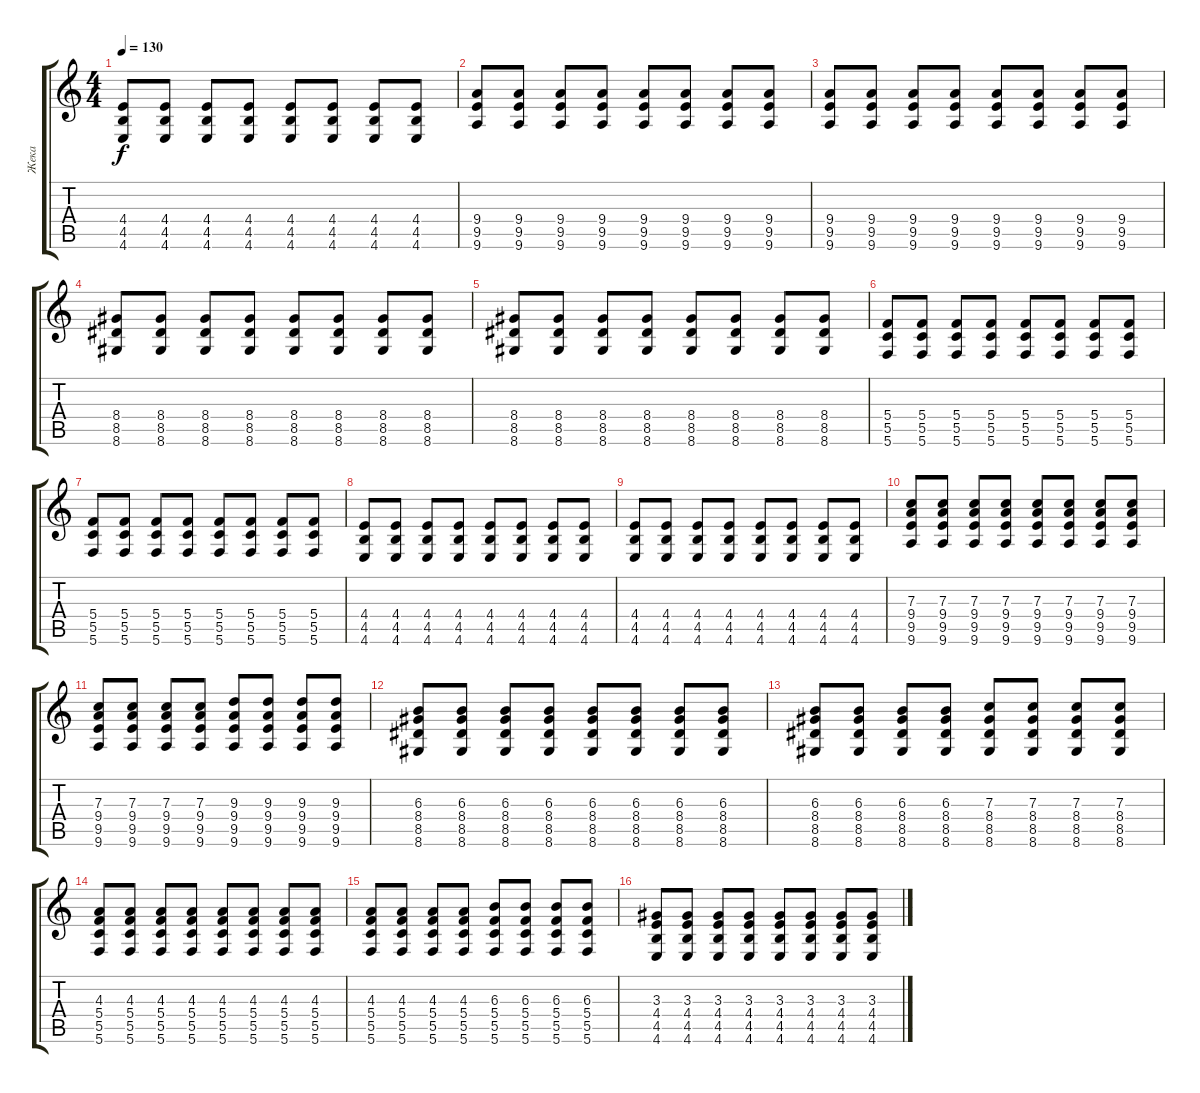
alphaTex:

\track ("Жека" "Жека") {instrument overdrivenguitar}
\staff {score tabs}
\tuning (D4 A3 F3 C3 G2 C2) {hide}
\ts (4 4)
\tempo 130
\clef g2
\ks c
(4.4 4.5 4.6).8{dy f} (4.4 4.5 4.6).8 (4.4 4.5 4.6).8 (4.4 4.5 4.6).8 (4.4 4.5 4.6).8 (4.4 4.5 4.6).8 (4.4 4.5 4.6).8 (4.4 4.5 4.6).8 |
(9.4 9.5 9.6).8 (9.4 9.5 9.6).8 (9.4 9.5 9.6).8 (9.4 9.5 9.6).8 (9.4 9.5 9.6).8 (9.4 9.5 9.6).8 (9.4 9.5 9.6).8 (9.4 9.5 9.6).8 |
(9.4 9.5 9.6).8 (9.4 9.5 9.6).8 (9.4 9.5 9.6).8 (9.4 9.5 9.6).8 (9.4 9.5 9.6).8 (9.4 9.5 9.6).8 (9.4 9.5 9.6).8 (9.4 9.5 9.6).8 |
(8.4 8.5 8.6).8 (8.4 8.5 8.6).8 (8.4 8.5 8.6).8 (8.4 8.5 8.6).8 (8.4 8.5 8.6).8 (8.4 8.5 8.6).8 (8.4 8.5 8.6).8 (8.4 8.5 8.6).8 |
(8.4 8.5 8.6).8 (8.4 8.5 8.6).8 (8.4 8.5 8.6).8 (8.4 8.5 8.6).8 (8.4 8.5 8.6).8 (8.4 8.5 8.6).8 (8.4 8.5 8.6).8 (8.4 8.5 8.6).8 |
(5.4 5.5 5.6).8 (5.4 5.5 5.6).8 (5.4 5.5 5.6).8 (5.4 5.5 5.6).8 (5.4 5.5 5.6).8 (5.4 5.5 5.6).8 (5.4 5.5 5.6).8 (5.4 5.5 5.6).8 |
(5.4 5.5 5.6).8 (5.4 5.5 5.6).8 (5.4 5.5 5.6).8 (5.4 5.5 5.6).8 (5.4 5.5 5.6).8 (5.4 5.5 5.6).8 (5.4 5.5 5.6).8 (5.4 5.5 5.6).8 |
(4.4 4.5 4.6).8 (4.4 4.5 4.6).8 (4.4 4.5 4.6).8 (4.4 4.5 4.6).8 (4.4 4.5 4.6).8 (4.4 4.5 4.6).8 (4.4 4.5 4.6).8 (4.4 4.5 4.6).8 |
(4.4 4.5 4.6).8 (4.4 4.5 4.6).8 (4.4 4.5 4.6).8 (4.4 4.5 4.6).8 (4.4 4.5 4.6).8 (4.4 4.5 4.6).8 (4.4 4.5 4.6).8 (4.4 4.5 4.6).8 |
(7.3 9.4 9.5 9.6).8 (7.3 9.4 9.5 9.6).8 (7.3 9.4 9.5 9.6).8 (7.3 9.4 9.5 9.6).8 (7.3 9.4 9.5 9.6).8 (7.3 9.4 9.5 9.6).8 (7.3 9.4 9.5 9.6).8 (7.3 9.4 9.5 9.6).8 |
(7.3 9.4 9.5 9.6).8 (7.3 9.4 9.5 9.6).8 (7.3 9.4 9.5 9.6).8 (7.3 9.4 9.5 9.6).8 (9.3 9.4 9.5 9.6).8 (9.3 9.4 9.5 9.6).8 (9.3 9.4 9.5 9.6).8 (9.3 9.4 9.5 9.6).8 |
(6.3 8.4 8.5 8.6).8 (6.3 8.4 8.5 8.6).8 (6.3 8.4 8.5 8.6).8 (6.3 8.4 8.5 8.6).8 (6.3 8.4 8.5 8.6).8 (6.3 8.4 8.5 8.6).8 (6.3 8.4 8.5 8.6).8 (6.3 8.4 8.5 8.6).8 |
(6.3 8.4 8.5 8.6).8 (6.3 8.4 8.5 8.6).8 (6.3 8.4 8.5 8.6).8 (6.3 8.4 8.5 8.6).8 (7.3 8.4 8.5 8.6).8 (7.3 8.4 8.5 8.6).8 (7.3 8.4 8.5 8.6).8 (7.3 8.4 8.5 8.6).8 |
(4.3 5.4 5.5 5.6).8 (4.3 5.4 5.5 5.6).8 (4.3 5.4 5.5 5.6).8 (4.3 5.4 5.5 5.6).8 (4.3 5.4 5.5 5.6).8 (4.3 5.4 5.5 5.6).8 (4.3 5.4 5.5 5.6).8 (4.3 5.4 5.5 5.6).8 |
(4.3 5.4 5.5 5.6).8 (4.3 5.4 5.5 5.6).8 (4.3 5.4 5.5 5.6).8 (4.3 5.4 5.5 5.6).8 (6.3 5.4 5.5 5.6).8 (6.3 5.4 5.5 5.6).8 (6.3 5.4 5.5 5.6).8 (6.3 5.4 5.5 5.6).8 |
(3.3 4.4 4.5 4.6).8 (3.3 4.4 4.5 4.6).8 (3.3 4.4 4.5 4.6).8 (3.3 4.4 4.5 4.6).8 (3.3 4.4 4.5 4.6).8 (3.3 4.4 4.5 4.6).8 (3.3 4.4 4.5 4.6).8 (3.3 4.4 4.5 4.6).8
